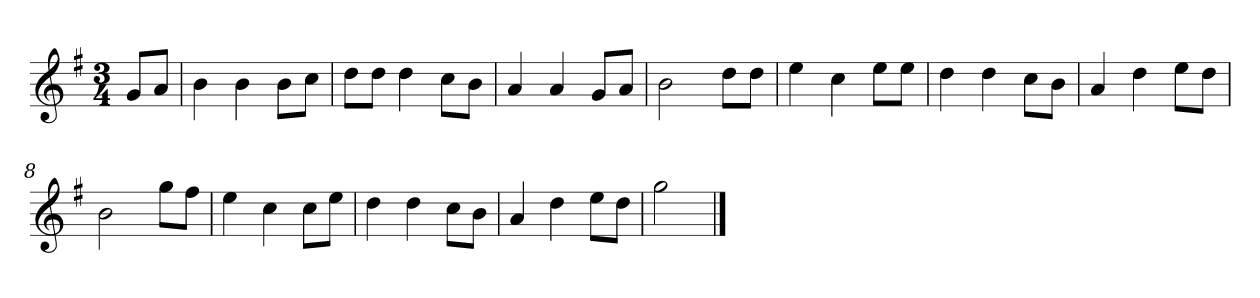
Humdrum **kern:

**kern
*part1
*staff1
*k[f#]
*M3/4
*MM120
=
8gL
8aJ
=1
4b
4b
8bL
8ccJ
=2
8ddL
8ddJ
4dd
8ccL
8bJ
=3
4a
4a
8gL
8aJ
=4
2b
8ddL
8ddJ
=5
4ee
4cc
8eeL
8eeJ
=6
4dd
4dd
8ccL
8bJ
=7
4a
4dd
8eeL
8ddJ
=8
2b
8ggL
8ff#J
=9
4ee
4cc
8ccL
8eeJ
=10
4dd
4dd
8ccL
8bJ
=11
4a
4dd
8eeL
8ddJ
=12
2gg
==
*-
